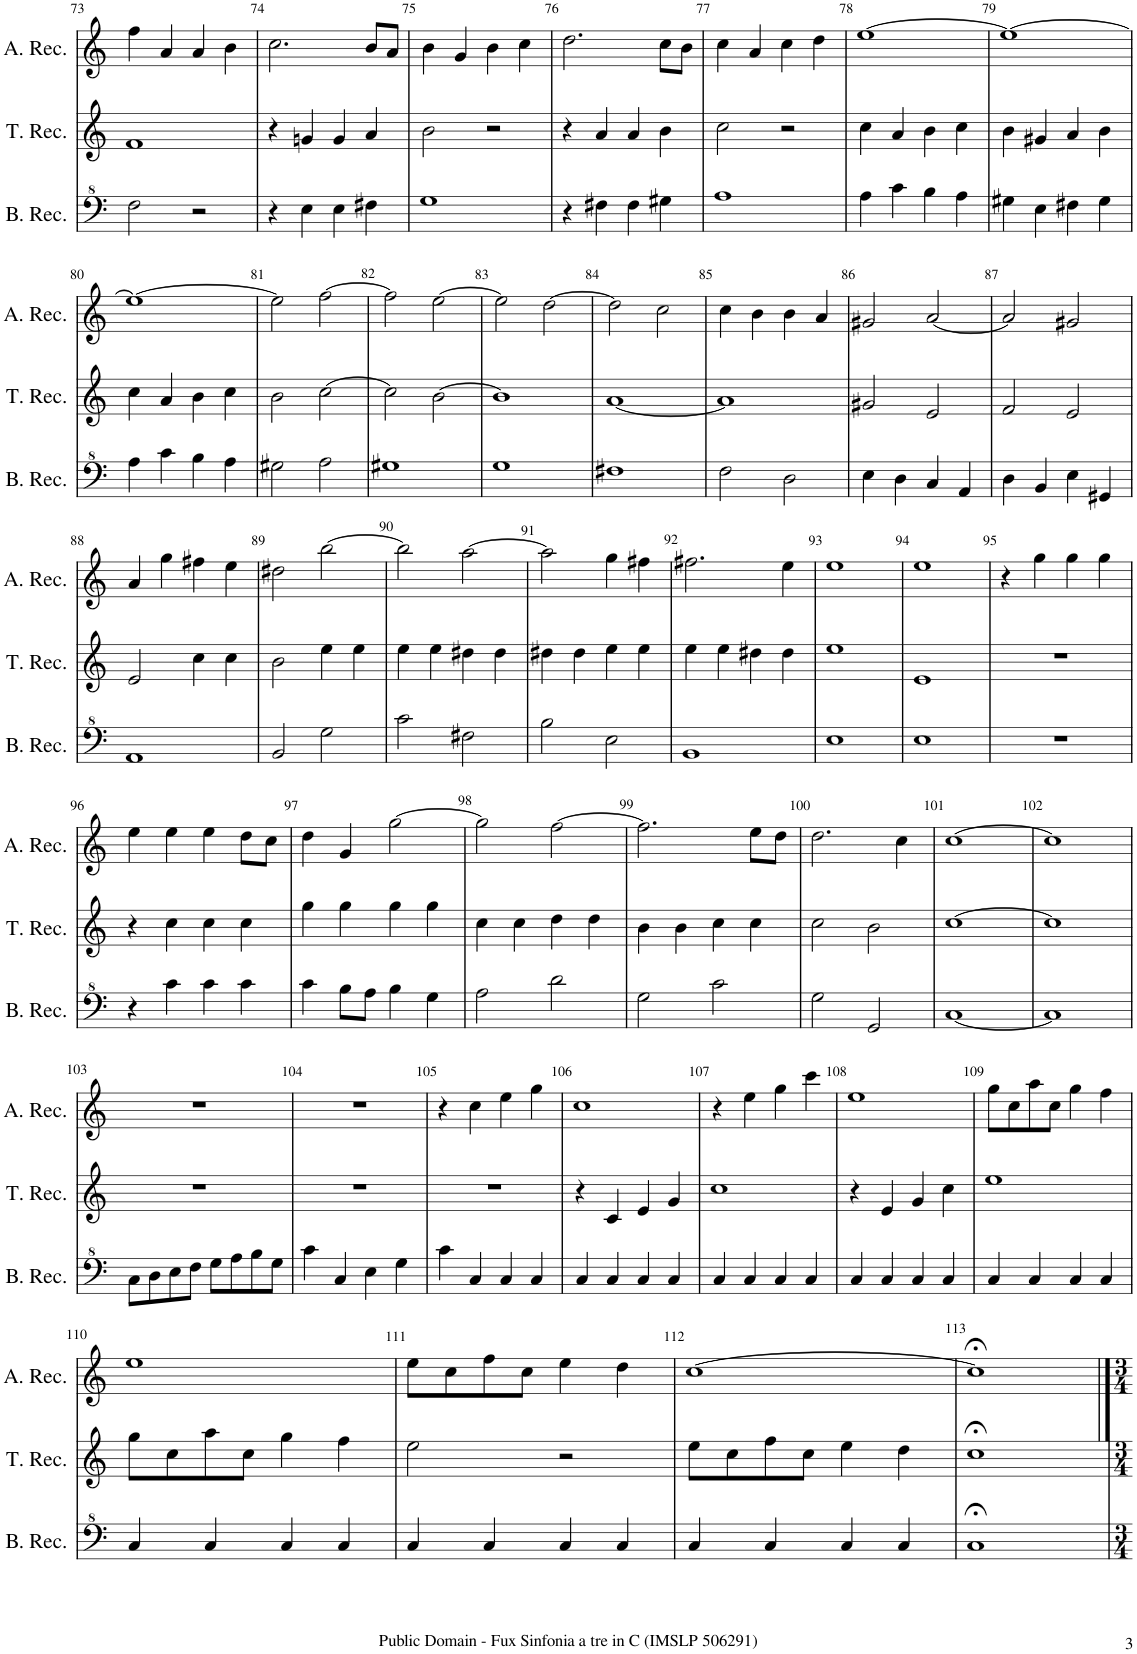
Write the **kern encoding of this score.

**kern	**kern	**kern
*part3	*part2	*part1
*staff3	*staff2	*staff1
*I"Bass Recorder	*I"Tenor Recorder	*I"Alto Recorder
*I'B. Rec.	*I'T. Rec.	*I'A. Rec.
!!LO:PB:g=z
*clefF^4	*clefG2	*clefG2
*k[]	*k[]	*k[]
*M2/2	*M2/2	*M2/2
*met(c|)	*met(c|)	*met(c|)
=73	=73	=73
2f\	1f	4ff\
.	.	4a/
2r	.	4a/
.	.	4b\
=74	=74	=74
4r	4r	2.cc\
4e\	4gn/	.
4e\	4g/	.
4f#X\	4a/	8b/L
.	.	8a/J
=75	=75	=75
1g	2b\	4b\
.	.	4g/
.	2r	4b\
.	.	4cc\
=76	=76	=76
4r	4r	2.dd\
4f#X\	4a/	.
4f#\	4a/	.
4g#X\	4b\	8cc\L
.	.	8b\J
=77	=77	=77
1a	2cc\	4cc\
.	.	4a/
.	2r	4cc\
.	.	4dd\
=78	=78	=78
4a\	4cc\	[1ee
4cc\	4a/	.
4b\	4b\	.
4a\	4cc\	.
=79	=79	=79
4g#X\	4b\	1ee_
4e\	4g#X/	.
4f#X\	4a/	.
4g#\	4b\	.
!!LO:LB:g=z
=80	=80	=80
4a\	4cc\	1ee_
4cc\	4a/	.
4b\	4b\	.
4a\	4cc\	.
=81	=81	=81
2g#X\	2b\	2ee\]
2a\	[2cc\	[2ff\
=82	=82	=82
1g#X	2cc\]	2ff\]
.	[2b\	[2ee\
=83	=83	=83
1g	1b]	2ee\]
.	.	[2dd\
=84	=84	=84
1f#X	[1a	2dd\]
.	.	2cc\
=85	=85	=85
2f\	1a]	4cc\
.	.	4b\
2d\	.	4b\
.	.	4a/
=86	=86	=86
4e\	2g#X/	2g#X/
4d\	.	.
4c/	2e/	[2a/
4A/	.	.
=87	=87	=87
4d\	2f/	2a/]
4B/	.	.
4e\	2e/	2g#X/
4G#X/	.	.
!!LO:LB:g=z
=88	=88	=88
1A	2e/	4a/
.	.	4gg\
.	4cc\	4ff#X\
.	4cc\	4ee\
=89	=89	=89
2B/	2b\	2dd#X\
2g\	4ee\	[2bb\
.	4ee\	.
=90	=90	=90
2cc\	4ee\	2bb\]
.	4ee\	.
2f#X\	4dd#X\	[2aa\
.	4dd#\	.
=91	=91	=91
2b\	4dd#X\	2aa\]
.	4dd#\	.
2e\	4ee\	4gg\
.	4ee\	4ff#X\
=92	=92	=92
1B	4ee\	2.ff#X\
.	4ee\	.
.	4dd#X\	.
.	4dd#\	4ee\
=93	=93	=93
1e	1ee	1ee
=94	=94	=94
1e	1e	1ee
=95	=95	=95
1r	1r	4r
.	.	4gg\
.	.	4gg\
.	.	4gg\
!!LO:LB:g=z
=96	=96	=96
4r	4r	4ee\
4cc\	4cc\	4ee\
4cc\	4cc\	4ee\
4cc\	4cc\	8dd\L
.	.	8cc\J
=97	=97	=97
4cc\	4gg\	4dd\
8b\L	4gg\	4g/
8a\J	.	.
4b\	4gg\	[2gg\
4g\	4gg\	.
=98	=98	=98
2a\	4cc\	2gg\]
.	4cc\	.
2dd\	4dd\	[2ff\
.	4dd\	.
=99	=99	=99
2g\	4b\	2.ff\]
.	4b\	.
2cc\	4cc\	.
.	4cc\	8ee\L
.	.	8dd\J
=100	=100	=100
2g\	2cc\	2.dd\
2G/	2b\	.
.	.	4cc\
=101	=101	=101
[1c	[1cc	[1cc
=102	=102	=102
1c]	1cc]	1cc]
!!LO:LB:g=z
=103	=103	=103
8c\L	1r	1r
8d\	.	.
8e\	.	.
8f\J	.	.
8g\L	.	.
8a\	.	.
8b\	.	.
8g\J	.	.
=104	=104	=104
4cc\	1r	1r
4c/	.	.
4e\	.	.
4g\	.	.
=105	=105	=105
4cc\	1r	4r
4c/	.	4cc\
4c/	.	4ee\
4c/	.	4gg\
=106	=106	=106
4c/	4r	1cc
4c/	4c/	.
4c/	4e/	.
4c/	4g/	.
=107	=107	=107
4c/	1cc	4r
4c/	.	4ee\
4c/	.	4gg\
4c/	.	4ccc\
=108	=108	=108
4c/	4r	1ee
4c/	4e/	.
4c/	4g/	.
4c/	4cc\	.
=109	=109	=109
4c/	1ee	8gg\L
.	.	8cc\
4c/	.	8aa\
.	.	8cc\J
4c/	.	4gg\
4c/	.	4ff\
!!LO:LB:g=z
=110	=110	=110
4c/	8gg\L	1ee
.	8cc\	.
4c/	8aa\	.
.	8cc\J	.
4c/	4gg\	.
4c/	4ff\	.
=111	=111	=111
4c/	2ee\	8ee\L
.	.	8cc\
4c/	.	8ff\
.	.	8cc\J
4c/	2r	4ee\
4c/	.	4dd\
=112	=112	=112
4c/	8ee\L	[1cc
.	8cc\	.
4c/	8ff\	.
.	8cc\J	.
4c/	4ee\	.
4c/	4dd\	.
=113	=113	=113
1c;<	1cc;<	1cc;<]
==	==	==
*-	*-	*-
